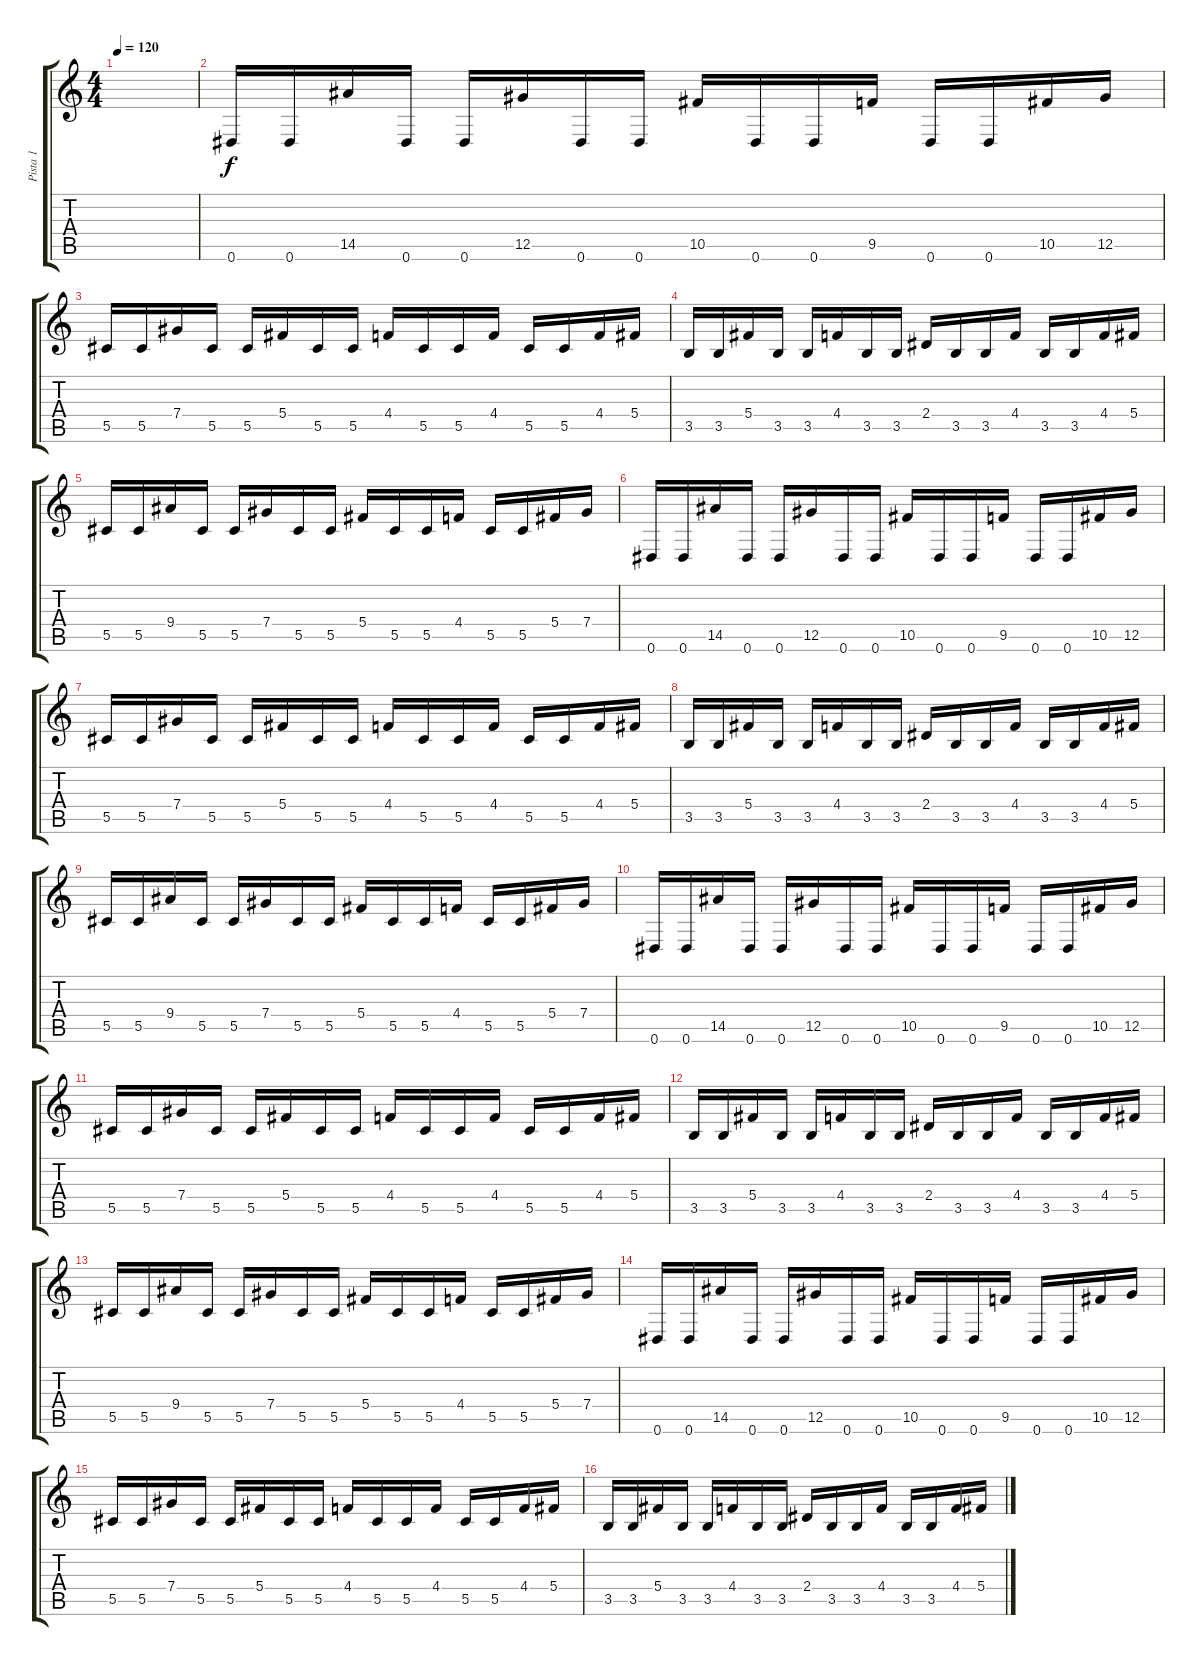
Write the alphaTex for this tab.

\track ("Pista 1" "Pista 1") {instrument distortionguitar}
\staff {score tabs}
\tuning (Eb4 Bb3 Gb3 Db3 Ab2 Eb2) {hide}
\ts (4 4)
\tempo 120
\clef g2
\ks c
|
0.6.16 0.6.16 14.5.16 0.6.16 0.6.16 12.5.16 0.6.16 0.6.16 10.5.16 0.6.16 0.6.16 9.5.16 0.6.16 0.6.16 10.5.16 12.5.16 |
5.5.16 5.5.16 7.4.16 5.5.16 5.5.16 5.4.16 5.5.16 5.5.16 4.4.16 5.5.16 5.5.16 4.4.16 5.5.16 5.5.16 4.4.16 5.4.16 |
3.5.16 3.5.16 5.4.16 3.5.16 3.5.16 4.4.16 3.5.16 3.5.16 2.4.16 3.5.16 3.5.16 4.4.16 3.5.16 3.5.16 4.4.16 5.4.16 |
5.5.16 5.5.16 9.4.16 5.5.16 5.5.16 7.4.16 5.5.16 5.5.16 5.4.16 5.5.16 5.5.16 4.4.16 5.5.16 5.5.16 5.4.16 7.4.16 |
0.6.16 0.6.16 14.5.16 0.6.16 0.6.16 12.5.16 0.6.16 0.6.16 10.5.16 0.6.16 0.6.16 9.5.16 0.6.16 0.6.16 10.5.16 12.5.16 |
5.5.16 5.5.16 7.4.16 5.5.16 5.5.16 5.4.16 5.5.16 5.5.16 4.4.16 5.5.16 5.5.16 4.4.16 5.5.16 5.5.16 4.4.16 5.4.16 |
3.5.16 3.5.16 5.4.16 3.5.16 3.5.16 4.4.16 3.5.16 3.5.16 2.4.16 3.5.16 3.5.16 4.4.16 3.5.16 3.5.16 4.4.16 5.4.16 |
5.5.16 5.5.16 9.4.16 5.5.16 5.5.16 7.4.16 5.5.16 5.5.16 5.4.16 5.5.16 5.5.16 4.4.16 5.5.16 5.5.16 5.4.16 7.4.16 |
0.6.16 0.6.16 14.5.16 0.6.16 0.6.16 12.5.16 0.6.16 0.6.16 10.5.16 0.6.16 0.6.16 9.5.16 0.6.16 0.6.16 10.5.16 12.5.16 |
5.5.16 5.5.16 7.4.16 5.5.16 5.5.16 5.4.16 5.5.16 5.5.16 4.4.16 5.5.16 5.5.16 4.4.16 5.5.16 5.5.16 4.4.16 5.4.16 |
3.5.16 3.5.16 5.4.16 3.5.16 3.5.16 4.4.16 3.5.16 3.5.16 2.4.16 3.5.16 3.5.16 4.4.16 3.5.16 3.5.16 4.4.16 5.4.16 |
5.5.16 5.5.16 9.4.16 5.5.16 5.5.16 7.4.16 5.5.16 5.5.16 5.4.16 5.5.16 5.5.16 4.4.16 5.5.16 5.5.16 5.4.16 7.4.16 |
0.6.16 0.6.16 14.5.16 0.6.16 0.6.16 12.5.16 0.6.16 0.6.16 10.5.16 0.6.16 0.6.16 9.5.16 0.6.16 0.6.16 10.5.16 12.5.16 |
5.5.16 5.5.16 7.4.16 5.5.16 5.5.16 5.4.16 5.5.16 5.5.16 4.4.16 5.5.16 5.5.16 4.4.16 5.5.16 5.5.16 4.4.16 5.4.16 |
3.5.16 3.5.16 5.4.16 3.5.16 3.5.16 4.4.16 3.5.16 3.5.16 2.4.16 3.5.16 3.5.16 4.4.16 3.5.16 3.5.16 4.4.16 5.4.16
